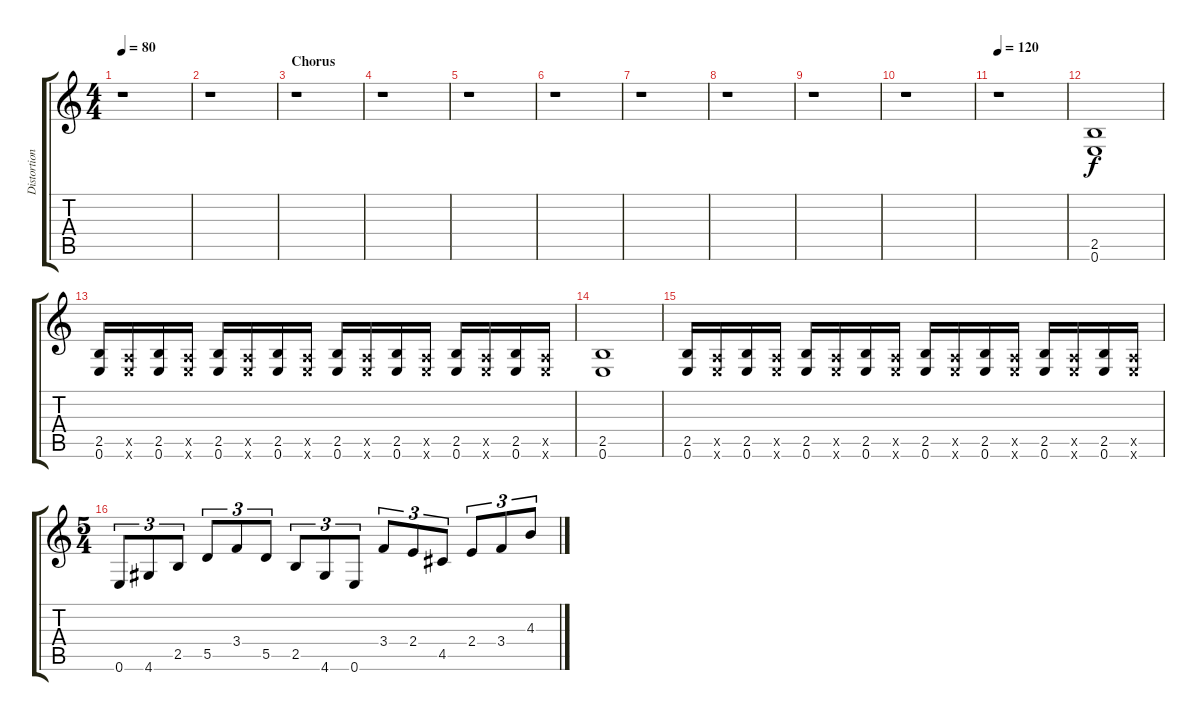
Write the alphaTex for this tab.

\track ("Distortion Guitar" "Distortion") {instrument distortionguitar}
\staff {score tabs}
\tuning (E4 B3 G3 D3 A2 E2) {hide}
\ts (4 4)
\tempo 80
\clef g2
\ks c
r.1{dy f} |
r.1 |
\section ("" "Chorus")
r.1 |
r.1 |
r.1 |
r.1 |
r.1 |
r.1 |
r.1 |
r.1 |
\tempo 120
r.1 |
(2.5 0.6).1 |
(2.5 0.6).16 (0.5{x} 0.6{x}).16 (2.5 0.6).16 (0.5{x} 0.6{x}).16 (2.5 0.6).16 (0.5{x} 0.6{x}).16 (2.5 0.6).16 (0.5{x} 0.6{x}).16 (2.5 0.6).16 (0.5{x} 0.6{x}).16 (2.5 0.6).16 (0.5{x} 0.6{x}).16 (2.5 0.6).16 (0.5{x} 0.6{x}).16 (2.5 0.6).16 (0.5{x} 0.6{x}).16 |
(2.5 0.6).1 |
(2.5 0.6).16 (0.5{x} 0.6{x}).16 (2.5 0.6).16 (0.5{x} 0.6{x}).16 (2.5 0.6).16 (0.5{x} 0.6{x}).16 (2.5 0.6).16 (0.5{x} 0.6{x}).16 (2.5 0.6).16 (0.5{x} 0.6{x}).16 (2.5 0.6).16 (0.5{x} 0.6{x}).16 (2.5 0.6).16 (0.5{x} 0.6{x}).16 (2.5 0.6).16 (0.5{x} 0.6{x}).16 |
\ts (5 4)
0.6.8{tu (3 2)} 4.6.8{tu (3 2)} 2.5.8{tu (3 2)} 5.5.8{tu (3 2)} 3.4.8{tu (3 2)} 5.5.8{tu (3 2)} 2.5.8{tu (3 2)} 4.6.8{tu (3 2)} 0.6.8{tu (3 2)} 3.4.8{tu (3 2)} 2.4.8{tu (3 2)} 4.5.8{tu (3 2)} 2.4.8{tu (3 2)} 3.4.8{tu (3 2)} 4.3.8{tu (3 2)}
